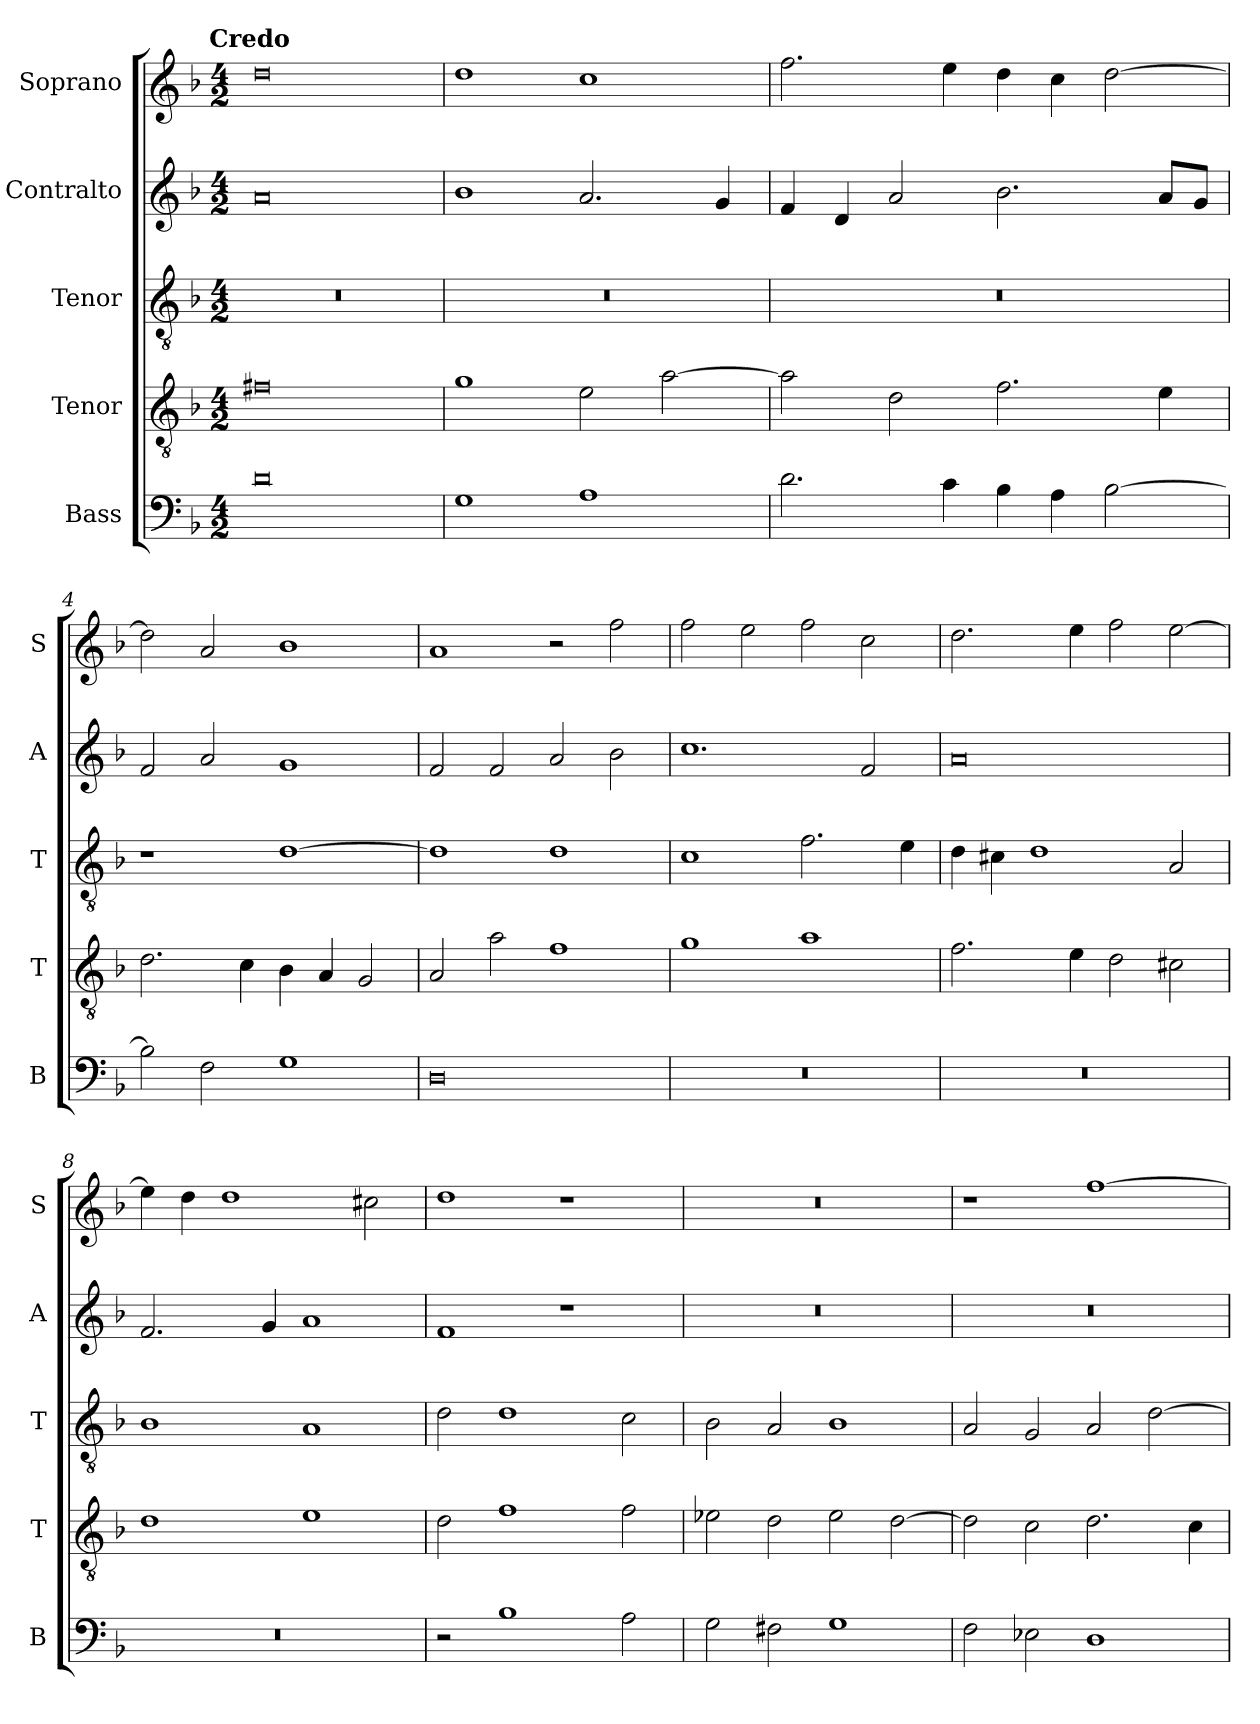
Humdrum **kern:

**kern	**kern	**kern	**kern	**kern
*part5	*part4	*part3	*part2	*part1
*staff5	*staff4	*staff3	*staff2	*staff1
*I"Bass	*I"Tenor	*I"Tenor	*I"Contralto	*I"Soprano
*I'B	*I'T	*I'T	*I'A	*I'S
*clefF4	*clefGv2	*clefGv2	*clefG2	*clefG2
*k[b-]	*k[b-]	*k[b-]	*k[b-]	*k[b-]
*G:dor	*G:dor	*G:dor	*G:dor	*G:dor
!!LO:TX:omd:t=Credo
*M4/2	*M4/2	*M4/2	*M4/2	*M4/2
=1	=1	=1	=1	=1
0d	0f#X	0r	0a	0dd
=2	=2	=2	=2	=2
1G	1g	0r	1b-	1dd
1A	2e	.	2.a	1cc
.	[2a	.	.	.
.	.	.	4g	.
=3	=3	=3	=3	=3
2.d	2a]	0r	4f	2.ff
.	.	.	4d	.
.	2d	.	2a	.
4c	.	.	.	4ee
4B-	2.f	.	2.b-	4dd
4A	.	.	.	4cc
[2B-	.	.	.	[2dd
.	4e	.	8a/L	.
.	.	.	8g/J	.
=4	=4	=4	=4	=4
2B-]	2.d	1r	2f	2dd]
2F	.	.	2a	2a
.	4c	.	.	.
1G	4B-	[1d	1g	1b-
.	4A	.	.	.
.	2G	.	.	.
=5	=5	=5	=5	=5
0D	2A	1d]	2f	1a
.	2a	.	2f	.
.	1f	1d	2a	2r
.	.	.	2b-	2ff
=6	=6	=6	=6	=6
0r	1g	1c	1.cc	2ff
.	.	.	.	2ee
.	1a	2.f	.	2ff
.	.	.	2f	2cc
.	.	4e	.	.
=7	=7	=7	=7	=7
0r	2.f	4d	0a	2.dd
.	.	4c#X	.	.
.	.	1d	.	.
.	4e	.	.	4ee
.	2d	.	.	2ff
.	2c#X	2A	.	[2ee
=8	=8	=8	=8	=8
0r	1d	1B-	2.f	4ee]
.	.	.	.	4dd
.	.	.	.	1dd
.	.	.	4g	.
.	1e	1A	1a	.
.	.	.	.	2cc#X
=9	=9	=9	=9	=9
2r	2d	2d	1f	1dd
1B-	1f	1d	.	.
.	.	.	1r	1r
2A	2f	2c	.	.
=10	=10	=10	=10	=10
2G	2e-X	2B-	0r	0r
2F#X	2d	2A	.	.
1G	2e-	1B-	.	.
.	[2d	.	.	.
=11	=11	=11	=11	=11
2F	2d]	2A	0r	1r
2E-X	2c	2G	.	.
1D	2.d	2A	.	[1ff
.	.	[2d	.	.
.	4c	.	.	.
=	=	=	=	=
*-	*-	*-	*-	*-
